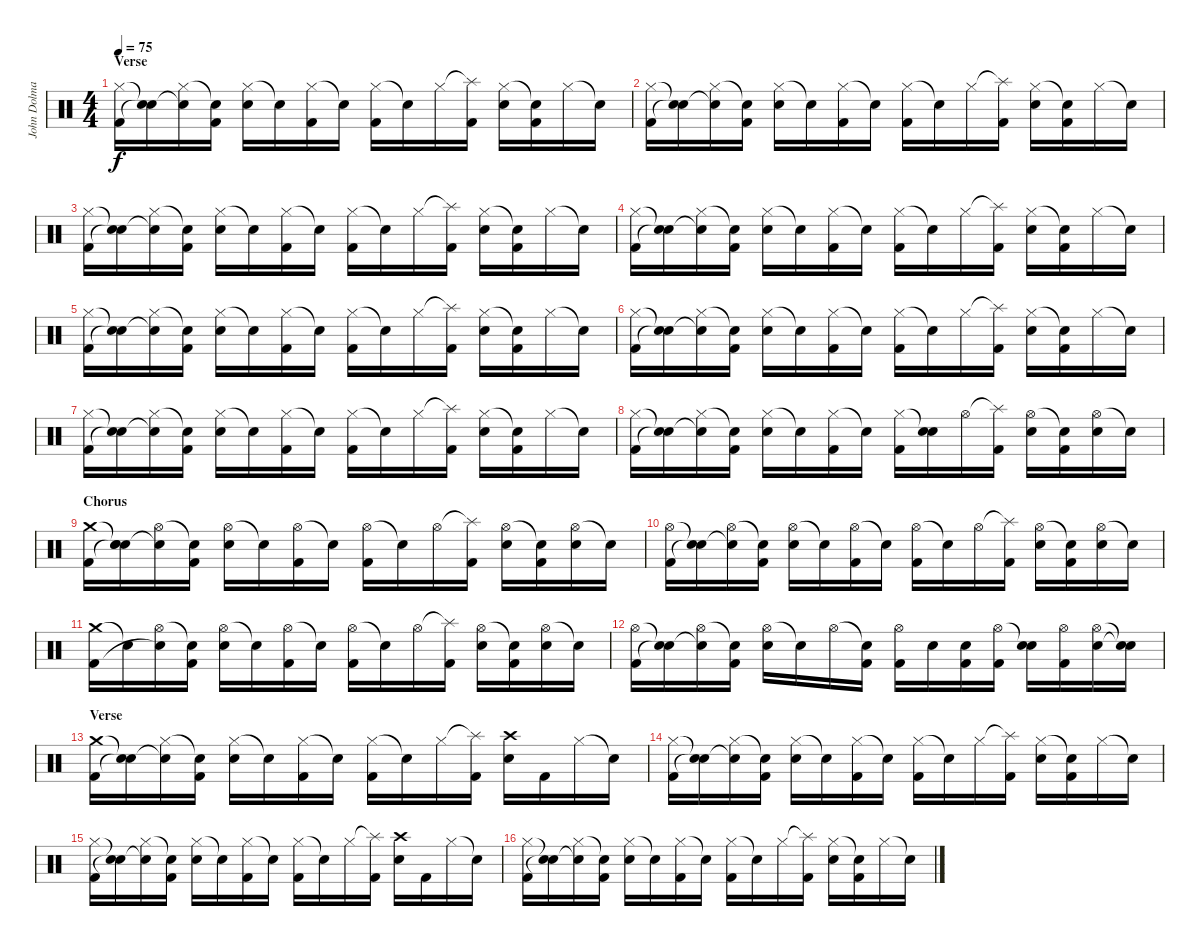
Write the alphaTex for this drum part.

\track ("John Dolmayan" "John Dolma") {instrument percussion}
\staff {score}
\articulation defaults
\ts (4 4)
\section ("" "Verse")
\tempo 75
\clef neutral
\ks c
("Hi-Hat (closed)" "Kick (hit) 2").16{dy f} ("Snare (hit)"{t} "Snare (hit)"{t}).16 ("Hi-Hat (closed)" "Snare (hit)"{t}).16 ("Snare (hit)"{t} "Kick (hit) 2").16 ("Hi-Hat (closed)" "Electric Snare (hit)").16 "Snare (hit)"{t}.16 ("Hi-Hat (closed)" "Kick (hit) 2").16 "Snare (hit)"{t}.16 ("Hi-Hat (closed)" "Kick (hit) 2").16 "Snare (hit)"{t}.16 "Hi-Hat (closed)".16 ("Splash (hit)"{t} "Kick (hit) 2").16 ("Hi-Hat (closed)" "Electric Snare (hit)").16 ("Snare (hit)"{t} "Kick (hit) 2").16 "Hi-Hat (closed)".16 "Snare (hit)"{t}.16 |
("Hi-Hat (closed)" "Kick (hit) 2").16 ("Snare (hit)"{t} "Snare (hit)"{t}).16 ("Hi-Hat (closed)" "Snare (hit)"{t}).16 ("Snare (hit)"{t} "Kick (hit) 2").16 ("Hi-Hat (closed)" "Electric Snare (hit)").16 "Snare (hit)"{t}.16 ("Hi-Hat (closed)" "Kick (hit) 2").16 "Snare (hit)"{t}.16 ("Hi-Hat (closed)" "Kick (hit) 2").16 "Snare (hit)"{t}.16 "Hi-Hat (closed)".16 ("Splash (hit)"{t} "Kick (hit) 2").16 ("Hi-Hat (closed)" "Electric Snare (hit)").16 ("Snare (hit)"{t} "Kick (hit) 2").16 "Hi-Hat (closed)".16 "Snare (hit)"{t}.16 |
("Hi-Hat (closed)" "Kick (hit) 2").16 ("Snare (hit)"{t} "Snare (hit)"{t}).16 ("Hi-Hat (closed)" "Snare (hit)"{t}).16 ("Snare (hit)"{t} "Kick (hit) 2").16 ("Hi-Hat (closed)" "Electric Snare (hit)").16 "Snare (hit)"{t}.16 ("Hi-Hat (closed)" "Kick (hit) 2").16 "Snare (hit)"{t}.16 ("Hi-Hat (closed)" "Kick (hit) 2").16 "Snare (hit)"{t}.16 "Hi-Hat (closed)".16 ("Splash (hit)"{t} "Kick (hit) 2").16 ("Hi-Hat (closed)" "Electric Snare (hit)").16 ("Snare (hit)"{t} "Kick (hit) 2").16 "Hi-Hat (closed)".16 "Snare (hit)"{t}.16 |
("Hi-Hat (closed)" "Kick (hit) 2").16 ("Snare (hit)"{t} "Snare (hit)"{t}).16 ("Hi-Hat (closed)" "Snare (hit)"{t}).16 ("Snare (hit)"{t} "Kick (hit) 2").16 ("Hi-Hat (closed)" "Electric Snare (hit)").16 "Snare (hit)"{t}.16 ("Hi-Hat (closed)" "Kick (hit) 2").16 "Snare (hit)"{t}.16 ("Hi-Hat (closed)" "Kick (hit) 2").16 "Snare (hit)"{t}.16 "Hi-Hat (closed)".16 ("Splash (hit)"{t} "Kick (hit) 2").16 ("Hi-Hat (closed)" "Electric Snare (hit)").16 ("Snare (hit)"{t} "Kick (hit) 2").16 "Hi-Hat (closed)".16 "Snare (hit)"{t}.16 |
("Hi-Hat (closed)" "Kick (hit) 2").16 ("Snare (hit)"{t} "Snare (hit)"{t}).16 ("Hi-Hat (closed)" "Snare (hit)"{t}).16 ("Snare (hit)"{t} "Kick (hit) 2").16 ("Hi-Hat (closed)" "Electric Snare (hit)").16 "Snare (hit)"{t}.16 ("Hi-Hat (closed)" "Kick (hit) 2").16 "Snare (hit)"{t}.16 ("Hi-Hat (closed)" "Kick (hit) 2").16 "Snare (hit)"{t}.16 "Hi-Hat (closed)".16 ("Splash (hit)"{t} "Kick (hit) 2").16 ("Hi-Hat (closed)" "Electric Snare (hit)").16 ("Snare (hit)"{t} "Kick (hit) 2").16 "Hi-Hat (closed)".16 "Snare (hit)"{t}.16 |
("Hi-Hat (closed)" "Kick (hit) 2").16 ("Snare (hit)"{t} "Snare (hit)"{t}).16 ("Hi-Hat (closed)" "Snare (hit)"{t}).16 ("Snare (hit)"{t} "Kick (hit) 2").16 ("Hi-Hat (closed)" "Electric Snare (hit)").16 "Snare (hit)"{t}.16 ("Hi-Hat (closed)" "Kick (hit) 2").16 "Snare (hit)"{t}.16 ("Hi-Hat (closed)" "Kick (hit) 2").16 "Snare (hit)"{t}.16 "Hi-Hat (closed)".16 ("Splash (hit)"{t} "Kick (hit) 2").16 ("Hi-Hat (closed)" "Electric Snare (hit)").16 ("Snare (hit)"{t} "Kick (hit) 2").16 "Hi-Hat (closed)".16 "Snare (hit)"{t}.16 |
("Hi-Hat (closed)" "Kick (hit) 2").16 ("Snare (hit)"{t} "Snare (hit)"{t}).16 ("Hi-Hat (closed)" "Snare (hit)"{t}).16 ("Snare (hit)"{t} "Kick (hit) 2").16 ("Hi-Hat (closed)" "Electric Snare (hit)").16 "Snare (hit)"{t}.16 ("Hi-Hat (closed)" "Kick (hit) 2").16 "Snare (hit)"{t}.16 ("Hi-Hat (closed)" "Kick (hit) 2").16 "Snare (hit)"{t}.16 "Hi-Hat (closed)".16 ("Splash (hit)"{t} "Kick (hit) 2").16 ("Hi-Hat (closed)" "Electric Snare (hit)").16 ("Snare (hit)"{t} "Kick (hit) 2").16 "Hi-Hat (closed)".16 "Snare (hit)"{t}.16 |
("Hi-Hat (closed)" "Kick (hit) 2").16 ("Snare (hit)"{t} "Snare (hit)"{t}).16 ("Hi-Hat (closed)" "Snare (hit)"{t}).16 ("Snare (hit)"{t} "Kick (hit) 2").16 ("Hi-Hat (closed)" "Electric Snare (hit)").16 "Snare (hit)"{t}.16 ("Hi-Hat (closed)" "Kick (hit) 2").16 "Snare (hit)"{t}.16 ("Hi-Hat (closed)" "Kick (hit) 2").16 ("Snare (hit)"{t} "Electric Snare (hit)").16 "Hi-Hat (open)".16 ("Splash (hit)"{t} "Kick (hit) 2").16 ("Hi-Hat (open)" "Electric Snare (hit)").16 ("Snare (hit)"{t} "Kick (hit) 2").16 ("Hi-Hat (open)" "Electric Snare (hit)").16 "Snare (hit)"{t}.16 |
\section ("" "Chorus")
("Crash medium (hit)" "Kick (hit) 2").16 ("Snare (hit)"{t} "Snare (hit)"{t} "Snare (hit)").16 ("Hi-Hat (open)" "Snare (hit)"{t}).16 ("Snare (hit)"{t} "Kick (hit) 2").16 ("Hi-Hat (open)" "Electric Snare (hit)").16 "Snare (hit)"{t}.16 ("Hi-Hat (open)" "Kick (hit) 2").16 "Snare (hit)"{t}.16 ("Hi-Hat (open)" "Kick (hit) 2").16 "Snare (hit)"{t}.16 "Hi-Hat (open)".16 ("Splash (hit)"{t} "Kick (hit) 2").16 ("Hi-Hat (open)" "Electric Snare (hit)").16 ("Snare (hit)"{t} "Kick (hit) 2").16 ("Hi-Hat (open)" "Electric Snare (hit)").16 "Snare (hit)"{t}.16 |
("Hi-Hat (open)" "Kick (hit) 2").16 ("Snare (hit)"{t} "Snare (hit)"{t}).16 ("Hi-Hat (open)" "Snare (hit)"{t}).16 ("Snare (hit)"{t} "Kick (hit) 2").16 ("Hi-Hat (open)" "Electric Snare (hit)").16 "Snare (hit)"{t}.16 ("Hi-Hat (open)" "Kick (hit) 2").16 "Snare (hit)"{t}.16 ("Hi-Hat (open)" "Kick (hit) 2").16 "Snare (hit)"{t}.16 "Hi-Hat (open)".16 ("Splash (hit)"{t} "Kick (hit) 2").16 ("Hi-Hat (open)" "Electric Snare (hit)").16 ("Snare (hit)"{t} "Kick (hit) 2").16 ("Hi-Hat (open)" "Electric Snare (hit)").16 "Snare (hit)"{t}.16 |
("Crash medium (hit)" "Kick (hit) 2").16 "Snare (hit)"{t}.16 ("Hi-Hat (open)" "Snare (hit)"{t}).16 ("Snare (hit)"{t} "Kick (hit) 2").16 ("Hi-Hat (open)" "Electric Snare (hit)").16 "Snare (hit)"{t}.16 ("Hi-Hat (open)" "Kick (hit) 2").16 "Snare (hit)"{t}.16 ("Hi-Hat (open)" "Kick (hit) 2").16 "Snare (hit)"{t}.16 "Hi-Hat (open)".16 ("Splash (hit)"{t} "Kick (hit) 2").16 ("Hi-Hat (open)" "Electric Snare (hit)").16 ("Snare (hit)"{t} "Kick (hit) 2").16 ("Hi-Hat (open)" "Electric Snare (hit)").16 "Snare (hit)"{t}.16 |
("Hi-Hat (open)" "Kick (hit) 2").16 ("Snare (hit)"{t} "Snare (hit)"{t}).16 ("Hi-Hat (open)" "Snare (hit)"{t}).16 ("Snare (hit)"{t} "Kick (hit) 2").16 ("Hi-Hat (open)" "Electric Snare (hit)").16 "Snare (hit)"{t}.16 "Hi-Hat (open)".16 ("Snare (hit)"{t} "Kick (hit) 2").16 ("Hi-Hat (open)" "Kick (hit) 2").16 "Electric Snare (hit)".16 ("Electric Snare (hit)" "Kick (hit) 2").16 ("Hi-Hat (open)" "Kick (hit) 2").16 ("Snare (hit)"{t} "Electric Snare (hit)").16 ("Hi-Hat (open)" "Kick (hit) 2").16 ("Hi-Hat (open)" "Electric Snare (hit)").16 ("Snare (hit)"{t} "Electric Snare (hit)"{t}).16 |
\section ("" "Verse")
("Crash medium (hit)" "Kick (hit) 2").16 ("Snare (hit)"{t} "Snare (hit)"{t}).16 ("Hi-Hat (closed)" "Snare (hit)"{t}).16 ("Snare (hit)"{t} "Kick (hit) 2").16 ("Hi-Hat (closed)" "Electric Snare (hit)").16 "Snare (hit)"{t}.16 ("Hi-Hat (closed)" "Kick (hit) 2").16 "Snare (hit)"{t}.16 ("Hi-Hat (closed)" "Kick (hit) 2").16 "Snare (hit)"{t}.16 "Hi-Hat (closed)".16 ("Splash (hit)"{t} "Kick (hit) 2").16 ("Crash high (hit)" "Electric Snare (hit)").16 "Kick (hit) 2".16 "Hi-Hat (closed)".16 "Snare (hit)"{t}.16 |
("Hi-Hat (closed)" "Kick (hit) 2").16 ("Snare (hit)"{t} "Snare (hit)"{t}).16 ("Hi-Hat (closed)" "Snare (hit)"{t}).16 ("Snare (hit)"{t} "Kick (hit) 2").16 ("Hi-Hat (closed)" "Electric Snare (hit)").16 "Snare (hit)"{t}.16 ("Hi-Hat (closed)" "Kick (hit) 2").16 "Snare (hit)"{t}.16 ("Hi-Hat (closed)" "Kick (hit) 2").16 "Snare (hit)"{t}.16 "Hi-Hat (closed)".16 ("Splash (hit)"{t} "Kick (hit) 2").16 ("Hi-Hat (closed)" "Electric Snare (hit)").16 ("Snare (hit)"{t} "Kick (hit) 2").16 "Hi-Hat (closed)".16 "Snare (hit)"{t}.16 |
("Hi-Hat (closed)" "Kick (hit) 2").16 ("Snare (hit)"{t} "Snare (hit)"{t}).16 ("Hi-Hat (closed)" "Snare (hit)"{t}).16 ("Snare (hit)"{t} "Kick (hit) 2").16 ("Hi-Hat (closed)" "Electric Snare (hit)").16 "Snare (hit)"{t}.16 ("Hi-Hat (closed)" "Kick (hit) 2").16 "Snare (hit)"{t}.16 ("Hi-Hat (closed)" "Kick (hit) 2").16 "Snare (hit)"{t}.16 "Hi-Hat (closed)".16 ("Splash (hit)"{t} "Kick (hit) 2").16 ("Crash high (hit)" "Electric Snare (hit)").16 "Kick (hit) 2".16 "Hi-Hat (closed)".16 "Snare (hit)"{t}.16 |
("Hi-Hat (closed)" "Kick (hit) 2").16 ("Snare (hit)"{t} "Snare (hit)"{t}).16 ("Hi-Hat (closed)" "Snare (hit)"{t}).16 ("Snare (hit)"{t} "Kick (hit) 2").16 ("Hi-Hat (closed)" "Electric Snare (hit)").16 "Snare (hit)"{t}.16 ("Hi-Hat (closed)" "Kick (hit) 2").16 "Snare (hit)"{t}.16 ("Hi-Hat (closed)" "Kick (hit) 2").16 "Snare (hit)"{t}.16 "Hi-Hat (closed)".16 ("Splash (hit)"{t} "Kick (hit) 2").16 ("Hi-Hat (closed)" "Electric Snare (hit)").16 ("Snare (hit)"{t} "Kick (hit) 2").16 "Hi-Hat (closed)".16 "Snare (hit)"{t}.16
